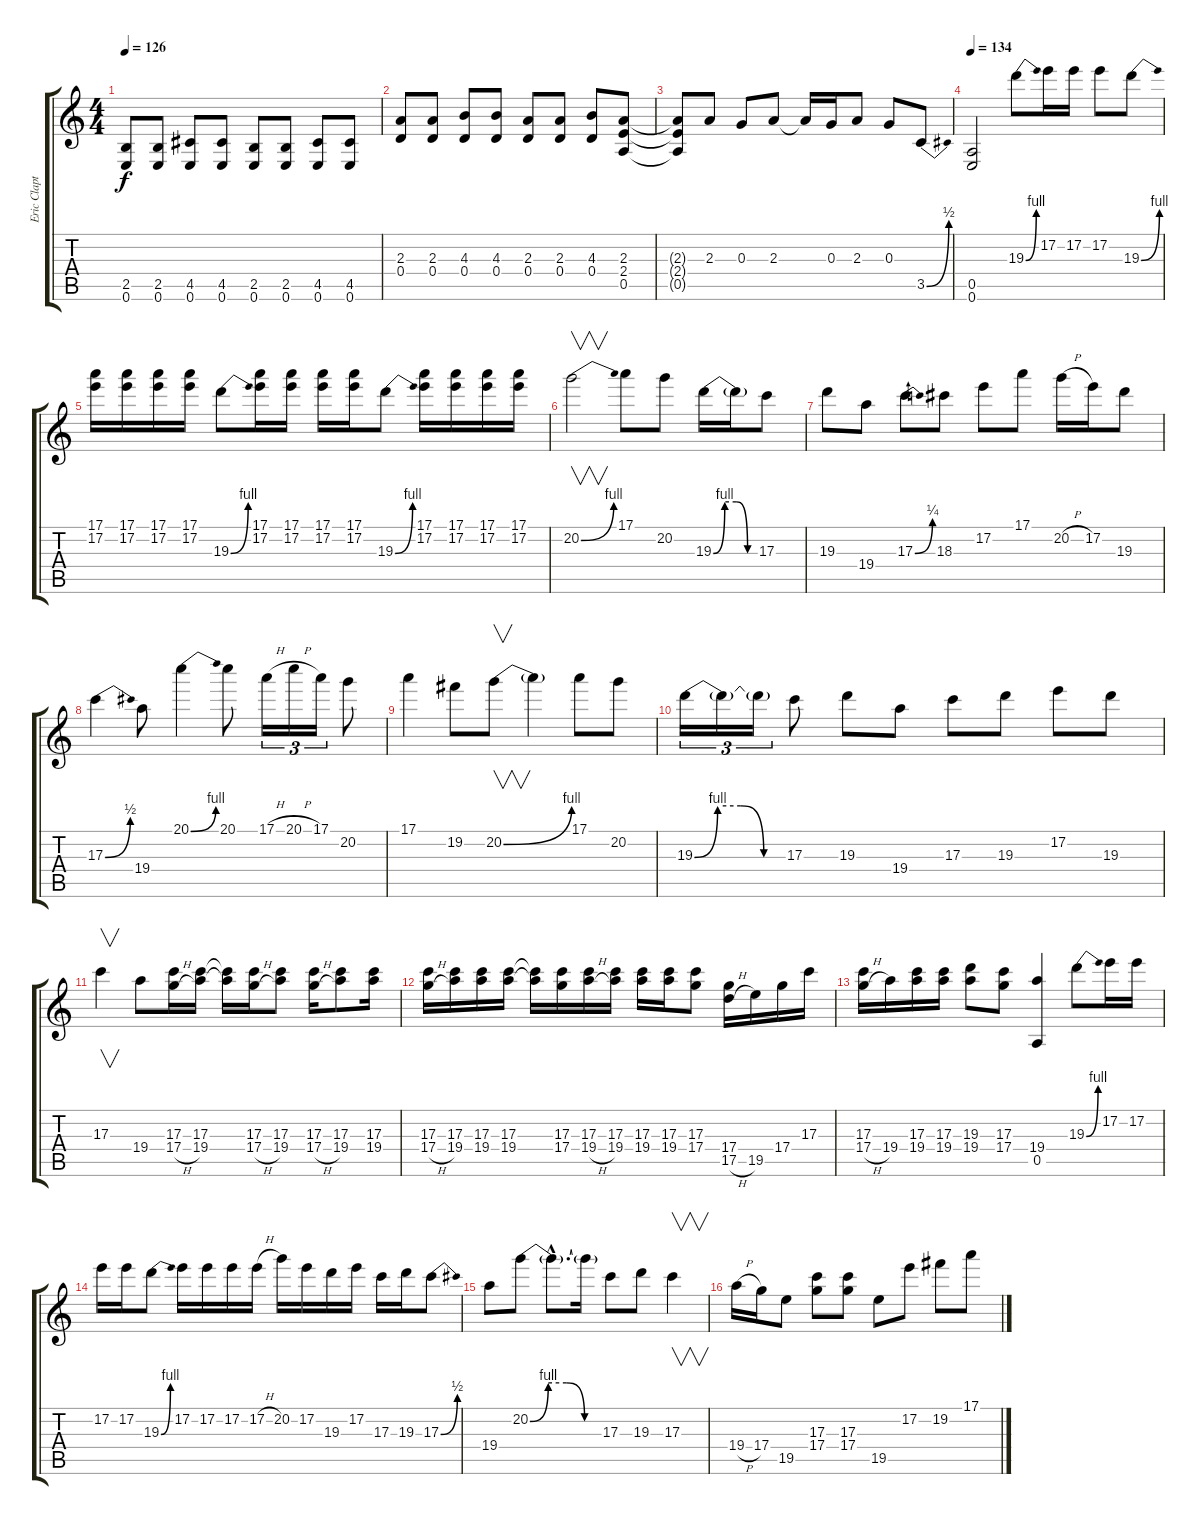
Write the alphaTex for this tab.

\track ("Eric Clapton" "Eric Clapt") {instrument distortionguitar}
\staff {score tabs}
\tuning (E4 B3 G3 D3 A2 E2) {hide}
\ts (4 4)
\tempo 126
\clef g2
\ks c
(2.5{t} 0.6{t}).8{dy f} (2.5 0.6).8 (4.5 0.6).8 (4.5 0.6).8 (2.5 0.6).8 (2.5 0.6).8 (4.5 0.6).8 (4.5 0.6).8 |
(2.3 0.4).8 (2.3 0.4).8 (4.3 0.4).8 (4.3 0.4).8 (2.3 0.4).8 (2.3 0.4).8 (4.3 0.4).8 (2.3 2.4 0.5).8{volume 14} |
(2.3{t} 2.4{t} 0.5{t}).8 2.3.8 0.3.8 2.3.8 2.3{t}.16 0.3.16 2.3.8 0.3.8 3.5{be (bend 0 0 60 2)}.8 |
\tempo 134
(0.5 0.6).2 19.3{be (bend 0 0 60 4)}.8 17.2.16 17.2.16 17.2.8 19.3{be (bend 0 0 60 4)}.8 |
(17.1 17.2).16 (17.1 17.2).16 (17.1 17.2).16 (17.1 17.2).16 19.3{be (bend 0 0 60 4)}.8 (17.1 17.2).16 (17.1 17.2).16 (17.1 17.2).16 (17.1 17.2).16 19.3{be (bend 0 0 60 4)}.8 (17.1 17.2).16 (17.1 17.2).16 (17.1 17.2).16 (17.1 17.2).16 |
20.2{be (bend 0 0 60 4)}.2{v} 17.1.8 20.2.8 19.3{be (custom 0 0 15 4 30 4 45 0 60 0)}.16 19.3{t}.16 17.3.8 |
19.3.8 19.4.8 17.3{be (bend 0 0 60 1)}.8 18.3.8 17.2.8 17.1.8 20.2{h}.16 17.2.16 19.3.8 |
17.3{be (bend 0 0 60 2)}.4 19.4.8 20.1{be (bend 0 0 60 4)}.4 20.1.8 17.1{h}.16{tu (3 2)} 20.1{h}.16{tu (3 2)} 17.1.16{tu (3 2)} 20.2.8 |
17.1.4 19.2.8 20.2{be (bend 0 0 60 4)}.8{v} 20.2{t}.4 17.1.8 20.2.8 |
19.3{be (custom 0 0 15 4 30 4 45 0 60 0)}.16{tu (3 2)} 19.3{t}.16{tu (3 2)} 19.3{t}.16{tu (3 2)} 17.3.8 19.3.8 19.4.8 17.3.8 19.3.8 17.2.8 19.3.8 |
17.3.4{v} 19.4.8 (17.3 17.4{h}).16 (17.3 19.4).16 (17.3{t} 19.4{t}).16 (17.3 17.4{h}).16 (17.3 19.4).8 (17.3 17.4{h}).16 (17.3 19.4).8 (17.3 19.4).16 |
(17.3 17.4{h}).16 (17.3 19.4).16 (17.3 19.4).16 (17.3 19.4).16 (17.3{t} 19.4{t}).16 (17.3 17.4).16 (17.3 19.4{h}).16 (17.3 19.4).16 (17.3 19.4).16 (17.3 19.4).16 (17.3 17.4).8 (17.4 17.5{h}).16 19.5.16 17.4.16 17.3.16 |
(17.3 17.4{h}).16 19.4.16 (17.3 19.4).16 (17.3 19.4).16 (19.3 19.4).8 (17.3 17.4).8 (19.4 0.5).4 19.3{be (bend 0 0 60 4)}.8 17.2.16 17.2.16 |
17.2.16 17.2.16 19.3{be (bend 0 0 60 4)}.8 17.2.16 17.2.16 17.2.16 17.2{h}.16 20.2.16 17.2.16 19.3.16 17.2.16 17.3.16 19.3.16 17.3{be (bend 0 0 60 2)}.8 |
19.4.8 20.2{be (custom 0 0 15 4 30 4 45 0 60 0)}.8 20.2{hac t}.8{d} 20.2{t}.16 17.3.8 19.3.8 17.3.4{v} |
19.4{h}.16 17.4.16 19.5.8 (17.3 17.4).8 (17.3 17.4).8 19.5.8 17.2.8 19.2.8 17.1.8
